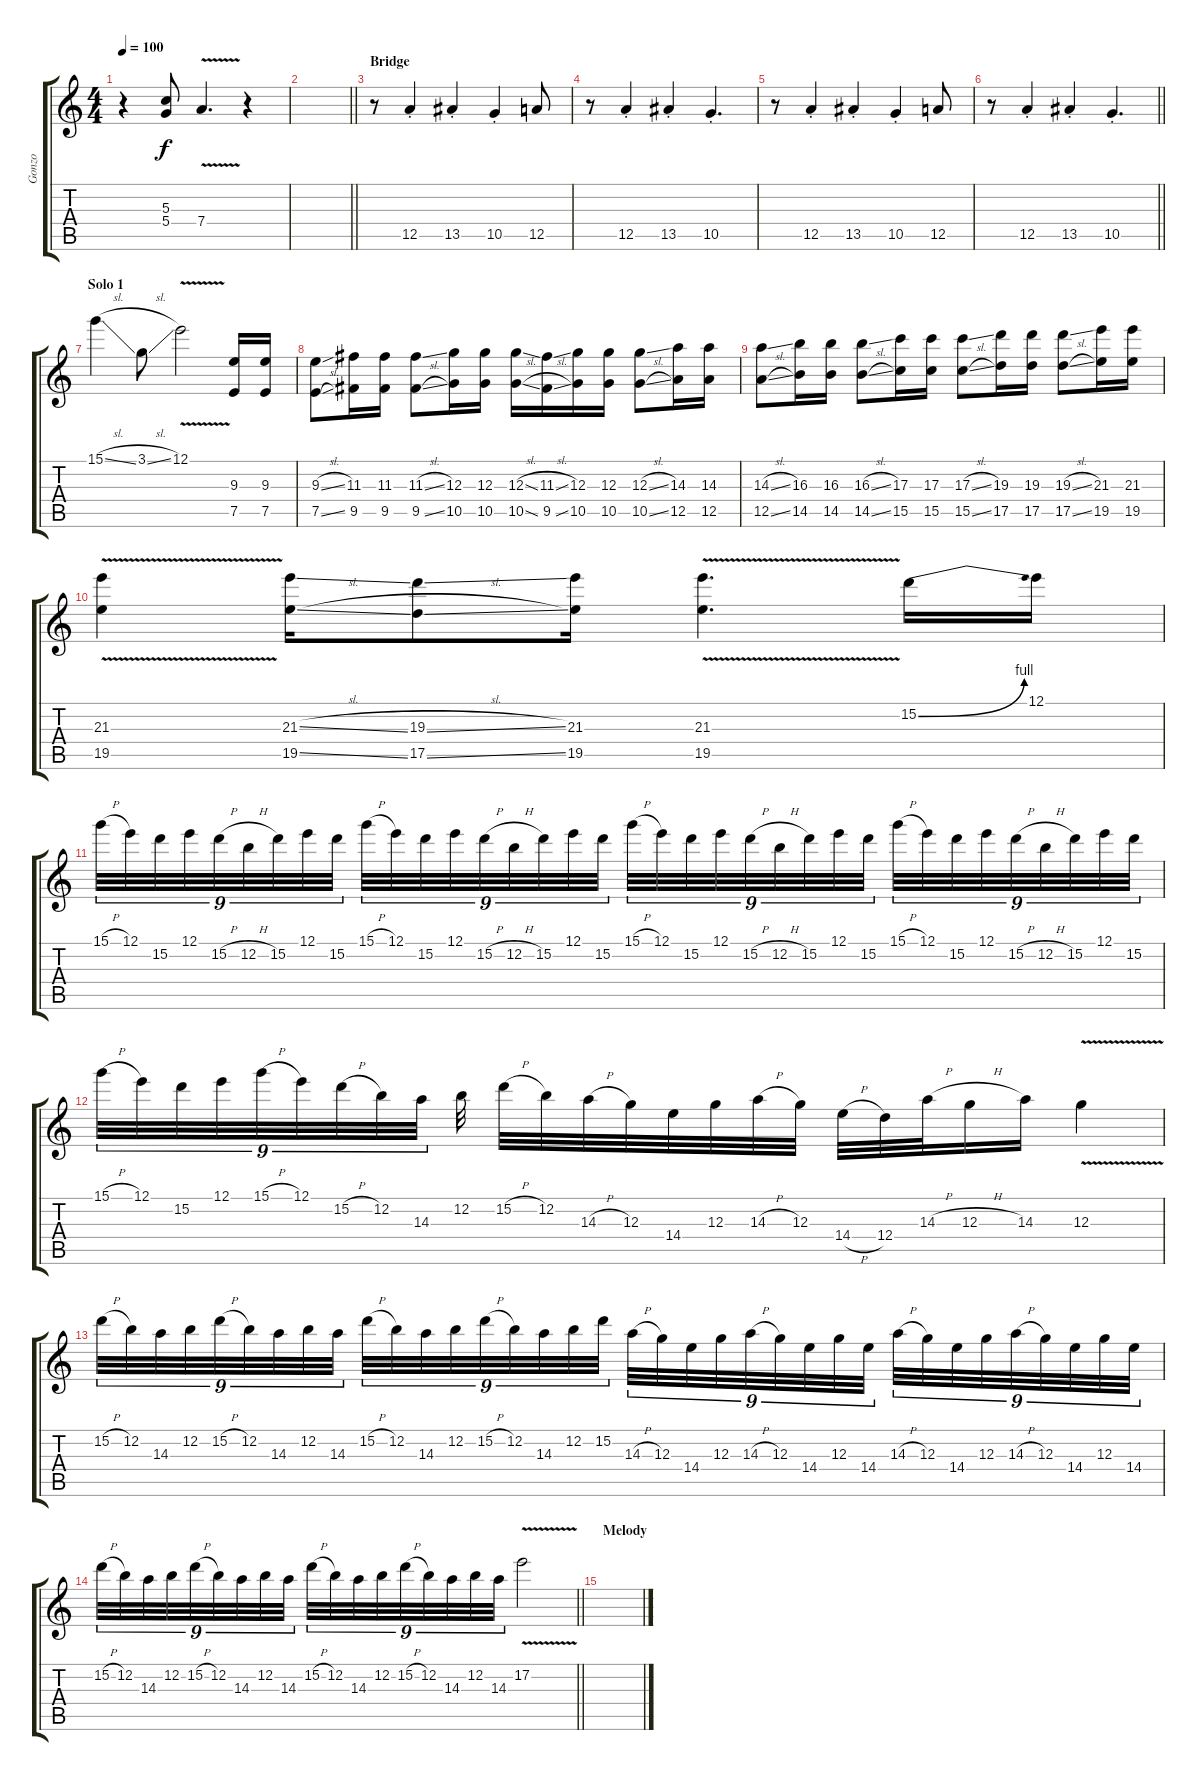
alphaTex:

\track ("Gonzo" "Gonzo") {instrument distortionguitar}
\staff {score tabs}
\tuning (E4 B3 G3 D3 A2 E2) {hide}
\ts (4 4)
\tempo 100
\clef g2
\ks c
r.4{dy f} (5.3 5.4).8 7.4{v}.4{d} r.4 |
\barLineRight lightlight
|
\section ("" "Bridge")
r.8 12.5{st}.4 13.5{st}.4 10.5{st}.4 12.5.8 |
r.8 12.5{st}.4 13.5{st}.4 10.5{st}.4{d} |
r.8 12.5{st}.4 13.5{st}.4 10.5{st}.4 12.5.8 |
\barLineRight lightlight
r.8 12.5{st}.4 13.5{st}.4 10.5{st}.4{d} |
\section ("" "Solo 1")
15.1{sl}.4 3.1{sl}.8 12.1{v}.2 (9.3 7.5).16 (9.3 7.5).16 |
(9.3{sl} 7.5{sl}).8 (11.3 9.5).16 (11.3 9.5).16 (11.3{sl} 9.5{sl}).8 (12.3 10.5).16 (12.3 10.5).16 (12.3{sl} 10.5{sl}).16 (11.3{sl} 9.5{sl}).16 (12.3 10.5).16 (12.3 10.5).16 (12.3{sl} 10.5{sl}).8 (14.3 12.5).16 (14.3 12.5).16 |
(14.3{sl} 12.5{sl}).8 (16.3 14.5).16 (16.3 14.5).16 (16.3{sl} 14.5{sl}).8 (17.3 15.5).16 (17.3 15.5).16 (17.3{sl} 15.5{sl}).8 (19.3 17.5).16 (19.3 17.5).16 (19.3{sl} 17.5{sl}).8 (21.3 19.5).16 (21.3 19.5).16 |
(21.3{v} 19.5{v}).4 (21.3{sl} 19.5{sl}).16 (19.3{sl} 17.5{sl}).8 (21.3 19.5).16 (21.3{v} 19.5{v}).4{d} 15.2{be (bend 0 0 60 4)}.16 12.1.16 |
15.1{h}.32{tu (9 8)} 12.1.32{tu (9 8)} 15.2.32{tu (9 8)} 12.1.32{tu (9 8)} 15.2{h}.32{tu (9 8)} 12.2{h}.32{tu (9 8)} 15.2.32{tu (9 8)} 12.1.32{tu (9 8)} 15.2.32{tu (9 8)} 15.1{h}.32{tu (9 8)} 12.1.32{tu (9 8)} 15.2.32{tu (9 8)} 12.1.32{tu (9 8)} 15.2{h}.32{tu (9 8)} 12.2{h}.32{tu (9 8)} 15.2.32{tu (9 8)} 12.1.32{tu (9 8)} 15.2.32{tu (9 8)} 15.1{h}.32{tu (9 8)} 12.1.32{tu (9 8)} 15.2.32{tu (9 8)} 12.1.32{tu (9 8)} 15.2{h}.32{tu (9 8)} 12.2{h}.32{tu (9 8)} 15.2.32{tu (9 8)} 12.1.32{tu (9 8)} 15.2.32{tu (9 8)} 15.1{h}.32{tu (9 8)} 12.1.32{tu (9 8)} 15.2.32{tu (9 8)} 12.1.32{tu (9 8)} 15.2{h}.32{tu (9 8)} 12.2{h}.32{tu (9 8)} 15.2.32{tu (9 8)} 12.1.32{tu (9 8)} 15.2.32{tu (9 8)} |
15.1{h}.32{tu (9 8)} 12.1.32{tu (9 8)} 15.2.32{tu (9 8)} 12.1.32{tu (9 8)} 15.1{h}.32{tu (9 8)} 12.1.32{tu (9 8)} 15.2{h}.32{tu (9 8)} 12.2.32{tu (9 8)} 14.3.32{tu (9 8)} 12.2.32 15.2{h}.32 12.2.32 14.3{h}.32 12.3.32 14.4.32 12.3.32 14.3{h}.32 12.3.32 14.4{h}.32 12.4.32 14.3{h}.32 12.3{h}.16 14.3.16 12.3{v}.4 |
15.2{h}.32{tu (9 8)} 12.2.32{tu (9 8)} 14.3.32{tu (9 8)} 12.2.32{tu (9 8)} 15.2{h}.32{tu (9 8)} 12.2.32{tu (9 8)} 14.3.32{tu (9 8)} 12.2.32{tu (9 8)} 14.3.32{tu (9 8)} 15.2{h}.32{tu (9 8)} 12.2.32{tu (9 8)} 14.3.32{tu (9 8)} 12.2.32{tu (9 8)} 15.2{h}.32{tu (9 8)} 12.2.32{tu (9 8)} 14.3.32{tu (9 8)} 12.2.32{tu (9 8)} 15.2.32{tu (9 8)} 14.3{h}.32{tu (9 8)} 12.3.32{tu (9 8)} 14.4.32{tu (9 8)} 12.3.32{tu (9 8)} 14.3{h}.32{tu (9 8)} 12.3.32{tu (9 8)} 14.4.32{tu (9 8)} 12.3.32{tu (9 8)} 14.4.32{tu (9 8)} 14.3{h}.32{tu (9 8)} 12.3.32{tu (9 8)} 14.4.32{tu (9 8)} 12.3.32{tu (9 8)} 14.3{h}.32{tu (9 8)} 12.3.32{tu (9 8)} 14.4.32{tu (9 8)} 12.3.32{tu (9 8)} 14.4.32{tu (9 8)} |
\barLineRight lightlight
15.2{h}.32{tu (9 8)} 12.2.32{tu (9 8)} 14.3.32{tu (9 8)} 12.2.32{tu (9 8)} 15.2{h}.32{tu (9 8)} 12.2.32{tu (9 8)} 14.3.32{tu (9 8)} 12.2.32{tu (9 8)} 14.3.32{tu (9 8)} 15.2{h}.32{tu (9 8)} 12.2.32{tu (9 8)} 14.3.32{tu (9 8)} 12.2.32{tu (9 8)} 15.2{h}.32{tu (9 8)} 12.2.32{tu (9 8)} 14.3.32{tu (9 8)} 12.2.32{tu (9 8)} 14.3.32{tu (9 8)} 17.2{v}.2 |
\section ("" "Melody")
